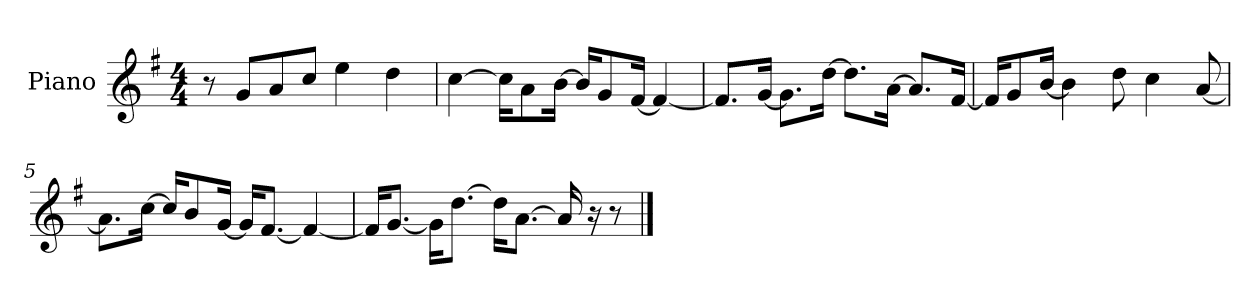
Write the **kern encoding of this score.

**kern
*part1
*staff1
*I"Piano
*I'P-no
*clefG2
*k[f#]
*M4/4
*MM90
=1
8r
8g/L
8a/
8cc/J
4ee\
4dd\
=2
[4cc\
16cc\KL]
8a\
[16b\Jk
16b/KL]
8g/
[16f#/Jk
4f#/_
=3
8.f#/L]
[16g/Jk
8.g\L]
[16dd\Jk
8.dd\L]
[16a\Jk
8.a/L]
[16f#/Jk
=4
16f#/KL]
8g/
[16b/Jk
4b\]
8dd\
4cc\
[8a/
!!LO:LB:g=z
=5
8.a\L]
[16cc\Jk
16cc/KL]
8b/
[16g/Jk
16g/KL]
[8.f#/J
4f#/_
=6
16f#/KL]
[8.g/J
16g\KL]
[8.dd\J
16dd\KL]
[8.a\J
16a/]
16r
8r
==
*-
